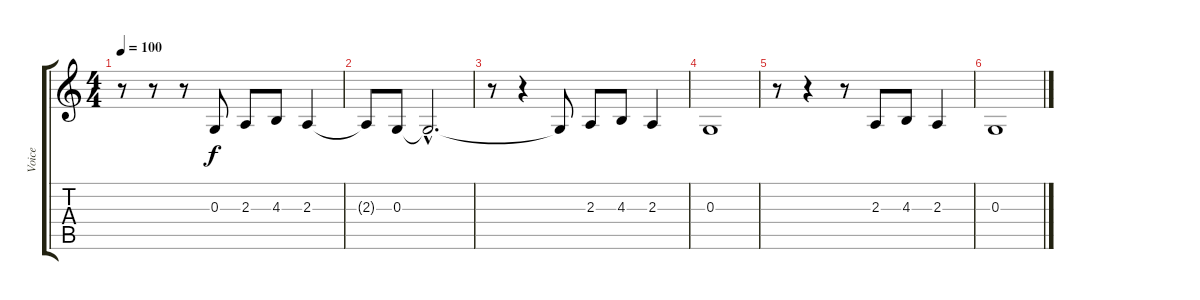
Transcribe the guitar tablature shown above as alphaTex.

\track ("Voice" "Voice") {instrument lead6voice}
\staff {score tabs}
\tuning (E4 B3 G3 D3 A2 E2) {hide}
\ts (4 4)
\tempo 100
\clef g2
\ks c
r.8{dy f} r.8 r.8 0.3{t}.8 2.3.8 4.3.8 2.3.4 |
2.3{t}.8 0.3.8 0.3{hac t}.2{d} |
r.8 r.4 0.3{t}.8 2.3.8 4.3.8 2.3.4 |
0.3.1 |
r.8 r.4 r.8 2.3.8 4.3.8 2.3.4 |
0.3.1
